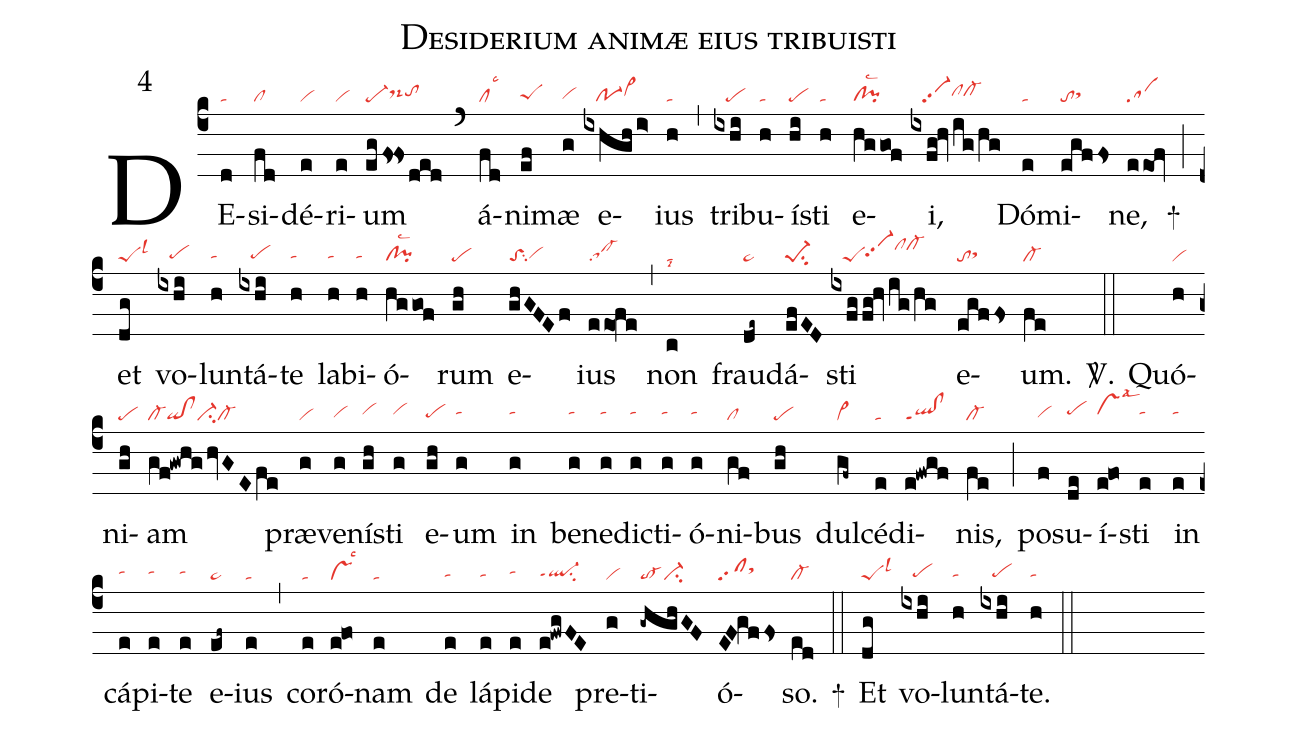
name: Desiderium animæ eius tribuisti;
mode: 4;
nabc-lines: 1;
%%
(c4)
DE(d|ta)si(fd|cl)dé(e|vi)ri(e|vi)um(egfs!fsded|pe-ds-hhtohh) (`)
á(fd|cllsc3)ni(ef|peShg)mæ(g|vihg) e(ixhgh/i>|///po-1vi>hh)ius(h|ta) (,)
tri(ixhi|///pe)bu(h|ta)í(hi|pe)sti(h|ta) e(hggof|cl!pilsc2)i,(ixfg!hv/ig/hg|///vi-pp2clhhcl-hh) Dó(e|ta)mi(egffs|tosthh)ne,(eeOf|sa) +(;)
et(dg|peSlsl3) vo(ixhi|///pehg)lun(h|tahg)tá(ixhi|///pehg)te(h|tahg) la(h|tahg)bi(h|tahg)ó(hggof|cl!pilsc2)rum(gh|pe) e(ghGFEf|toSsu2vihg)ius(eeo!fe|sa!cl-) (,)
non(c|talsi8) frau(de~|ta>)dá(efED|pe-1su2)sti(ixfg/fg!hvig/hg|///peSvi-hhpp2clhjcl-hj) e(egffs|tosthh)um.(fe|cl-) <sp>V/</sp>.(::)
Quó(h|vi)ni(gh|pe)am(gf!gwhg/hvGEfe|cl-qi!clci-cl-) præ(g|vi)ve(g|vihg)ní(gh|vihh)sti(g|vihh) e(gh|pehg)um(g|tahh) in(g|tahh) be(g|tahh)ne(g|tahh)di(g|tahh)cti(g|tahh)ó(g|tahh)ni(gf|cl)bus(gh|pe) dul(gf~|vi>)cé(e|ta)di(e!fwgf|ql!clppt1)nis,(fe|cl-) (;)
po(f|vihg)su(de|pehh)í(e!fo|vshhlsal3)sti(e|tahh) in(e|tahh) cá(e|tahh)pi(e|tahh)te(e|tahh) e(ef~|ta>)ius(e|ta) (,)
co(e|ta)ró(e!fo|vslsc3)nam(e|ta) de(e|tahg) lá(e|tahg)pi(e|tahh)de(e!fwgFE|ql-hgppt1su2) pre(g|vi)ti(-ghghGF|to-ci-)ó(EF!gffs|sfsthi)so.(ed|cl-) +(::)
Et(dg|peSlsl3) vo(ixhi|///pehg)lun(h|tahg)tá(ixhi|///pehg)te.(h|tahg) (::)
